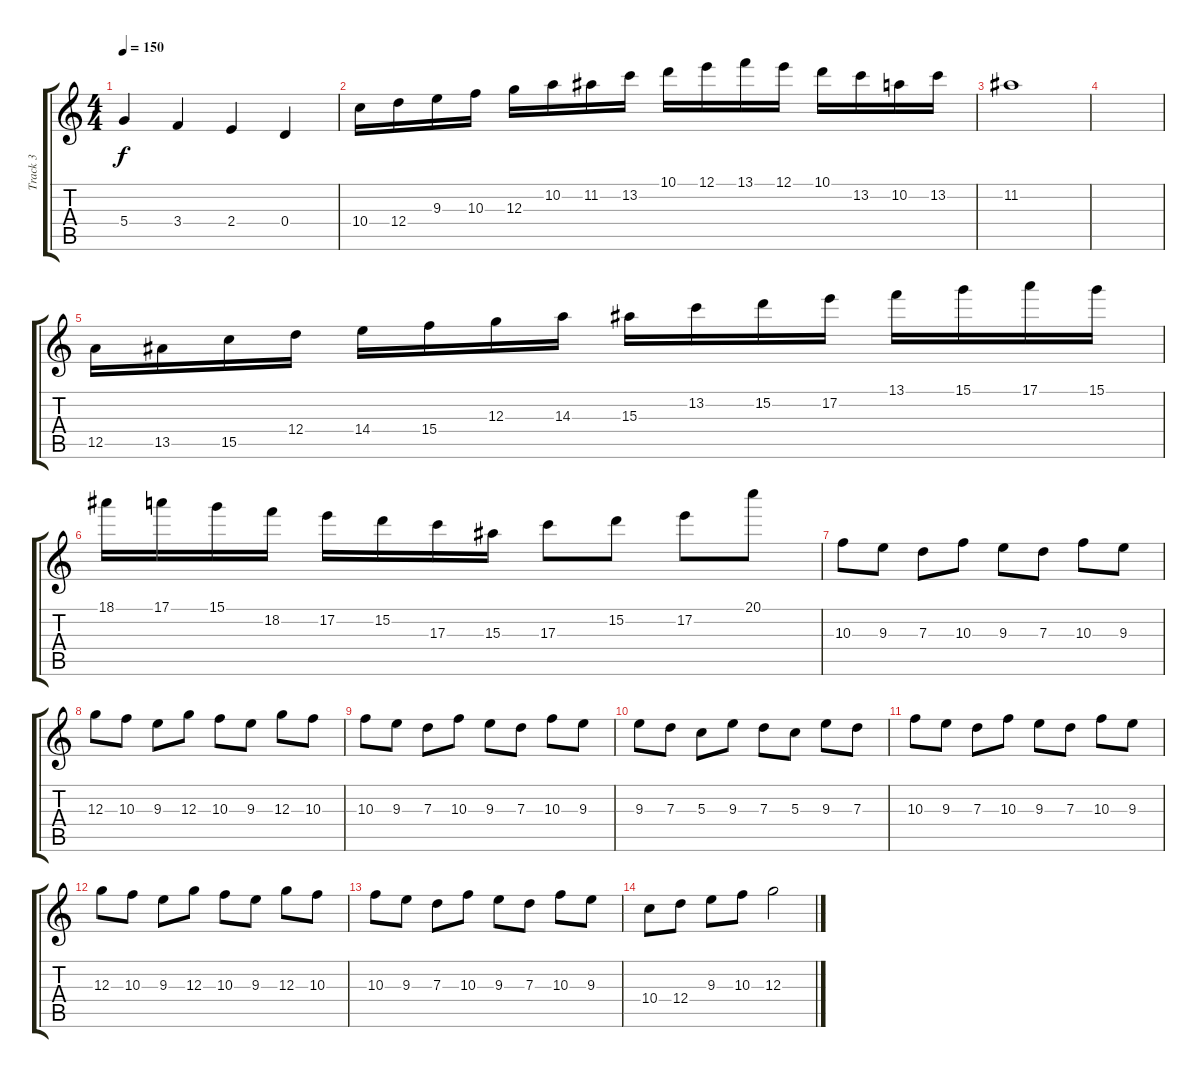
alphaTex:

\track ("Track 3" "Track 3") {instrument distortionguitar}
\staff {score tabs}
\tuning (E4 B3 G3 D3 A2 E2) {hide}
\ts (4 4)
\tempo 150
\clef g2
\ks c
5.4.4{dy f} 3.4.4 2.4.4 0.4.4 |
10.4.16 12.4.16 9.3.16 10.3.16 12.3.16 10.2.16 11.2.16 13.2.16 10.1.16 12.1.16 13.1.16 12.1.16 10.1.16 13.2.16 10.2.16 13.2.16 |
11.2.1 |
|
12.5.16 13.5.16 15.5.16 12.4.16 14.4.16 15.4.16 12.3.16 14.3.16 15.3.16 13.2.16 15.2.16 17.2.16 13.1.16 15.1.16 17.1.16 15.1.16 |
18.1.16 17.1.16 15.1.16 18.2.16 17.2.16 15.2.16 17.3.16 15.3.16 17.3.8 15.2.8 17.2.8 20.1.8 |
10.3.8 9.3.8 7.3.8 10.3.8 9.3.8 7.3.8 10.3.8 9.3.8 |
12.3.8 10.3.8 9.3.8 12.3.8 10.3.8 9.3.8 12.3.8 10.3.8 |
10.3.8 9.3.8 7.3.8 10.3.8 9.3.8 7.3.8 10.3.8 9.3.8 |
9.3.8 7.3.8 5.3.8 9.3.8 7.3.8 5.3.8 9.3.8 7.3.8 |
10.3.8 9.3.8 7.3.8 10.3.8 9.3.8 7.3.8 10.3.8 9.3.8 |
12.3.8 10.3.8 9.3.8 12.3.8 10.3.8 9.3.8 12.3.8 10.3.8 |
10.3.8 9.3.8 7.3.8 10.3.8 9.3.8 7.3.8 10.3.8 9.3.8 |
10.4.8 12.4.8 9.3.8 10.3.8 12.3.2
